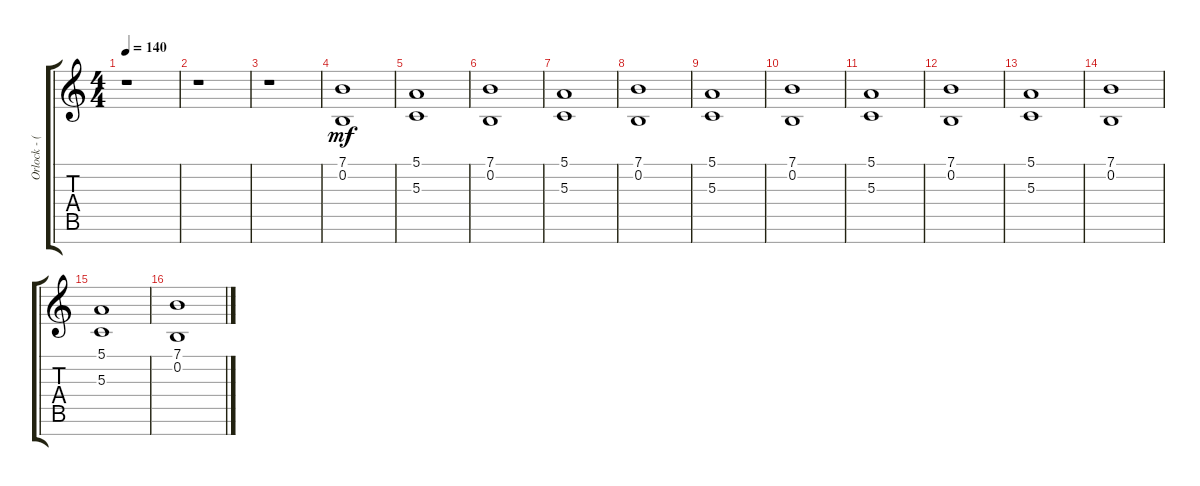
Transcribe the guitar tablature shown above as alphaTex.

\track ("Orlock - (Additional Choir Overdub)" "Orlock - (") {instrument pad4choir}
\staff {score tabs}
\tuning (E4 B3 G3 D3 A2 E2 B1) {hide}
\ts (4 4)
\tempo 140
\clef g2
\ks c
r.1{dy mf} |
r.1 |
r.1 |
(7.1 0.2).1 |
(5.1 5.3).1 |
(7.1 0.2).1 |
(5.1 5.3).1 |
(7.1 0.2).1 |
(5.1 5.3).1 |
(7.1 0.2).1 |
(5.1 5.3).1 |
(7.1 0.2).1 |
(5.1 5.3).1 |
(7.1 0.2).1 |
(5.1 5.3).1 |
(7.1 0.2).1
